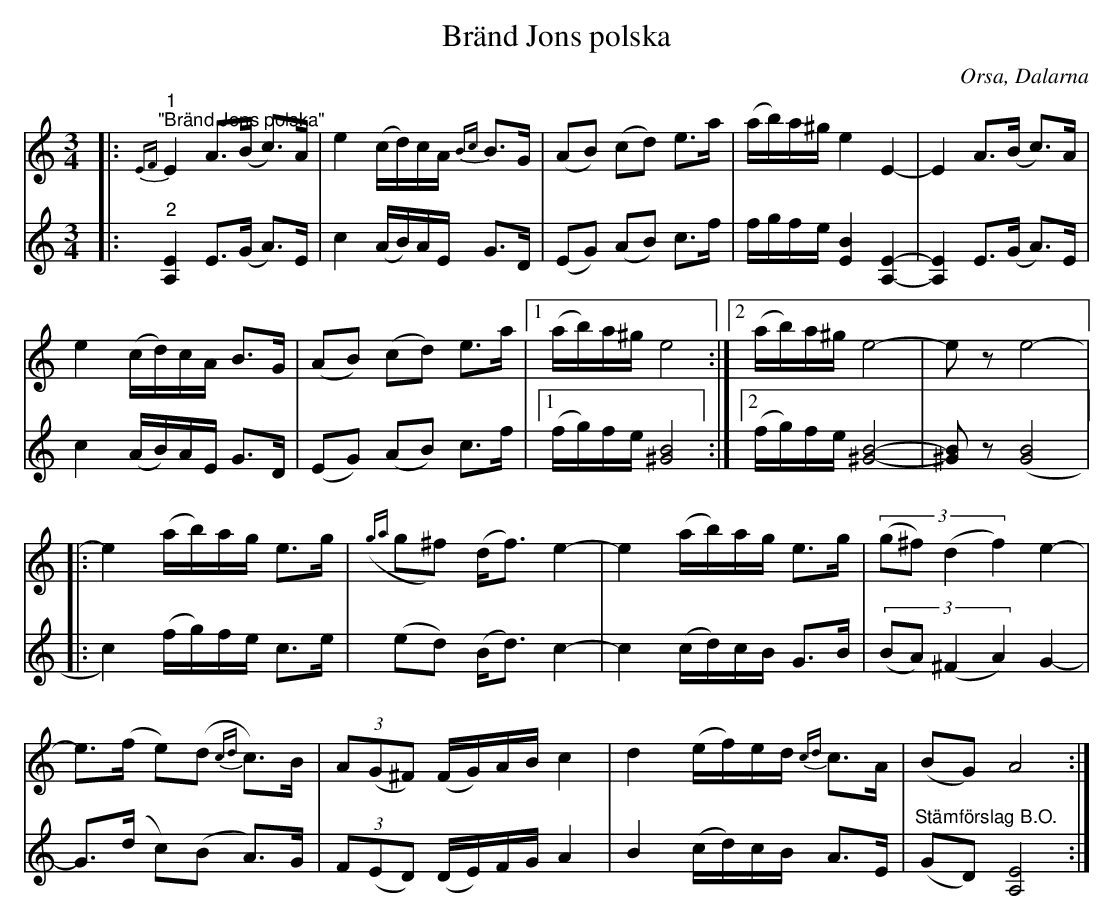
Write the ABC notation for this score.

X:1
T:Bränd Jons polska
O:Orsa, Dalarna
L:1/8
M:3/4
K:Am
V:1
|:"^1""^\"Bränd Jons polska\""{EF} E2 A>(B c>)A | e2 (c/d/)c/A/{Bc} B>G | (AB) (cd) e>a | (a/b/)a/^g/ e2 E2- | E2 A>(B c>)A |
e2 (c/d/)c/A/ B>G | (AB) (cd) e>a |1 (a/b/)a/^g/ e4 :|2 (a/b/)a/^g/ e4- | e z e4- |:
e2 (a/b/)a/g/ e>g |({ga} g^f) (d<f) e2- | e2 (a/b/)a/g/ e>g | (3:2:4(g^f) (d2 f2) e2- |
e>(f e)(d{cd} c>)B | (3A(G^F) (F/G/)A/B/ c2 | d2 (e/f/)e/d/{cd} c>A | (BG) A4 :|
V:2
|:"^2" [A,E]2 E>(G A>)E | c2 (A/B/)A/E/ G>D | (EG) (AB) c>f | f/g/f/e/ [EB]2 [A,E]2- | [A,E]2 E>(G A>)E |
c2 (A/B/)A/E/ G>D | (EG) (AB) c>f |1 (f/g/)f/e/ [^GB]4 :|2 (f/g/)f/e/ [^GB]4- | [^GB] z ([GB]4 |:
c2) (f/g/)f/e/ c>e | (ed) (B<d) c2- | c2 (c/d/)c/B/ G>B | (3:2:4(BA) (^F2 A2) G2- |
G>(d c)(B A>)G | (3F(ED) (D/E/)F/G/ A2 | B2 (c/d/)c/B/ A>E | "^Stämförslag B.O." (GD) [A,E]4 :|
